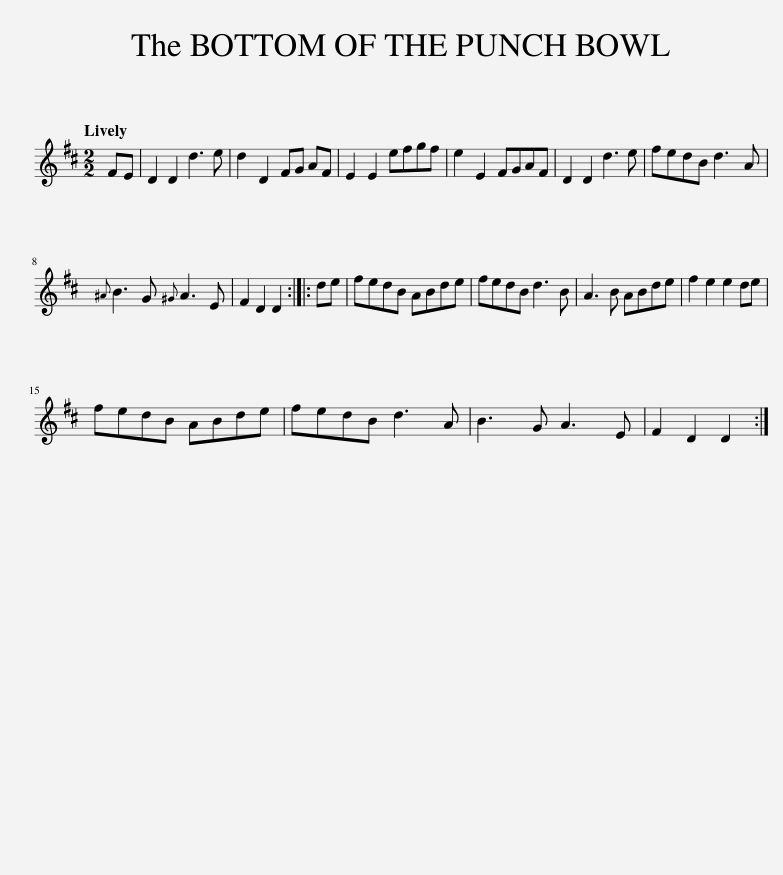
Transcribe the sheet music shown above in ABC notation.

X:1
L:1/8
Q:1/4=120
M:2/2
I:linebreak $
K:D
V:1 treble
V:1
 FE | D2 D2 d3 e | d2 D2 FG AF | E2 E2 efgf | e2 E2 FGAF | %5
 D2 D2 d3 e | fedB d3 A |${^A} B3 G{^G} A3 E | F2 D2 D2 :: de | %10
 fedB ABde | fedB d3 B | A3 B ABde | f2 e2 e2 de |$ fedB ABde | %15
 fedB d3 A | B3 G A3 E | F2 D2 D2 :| %18
